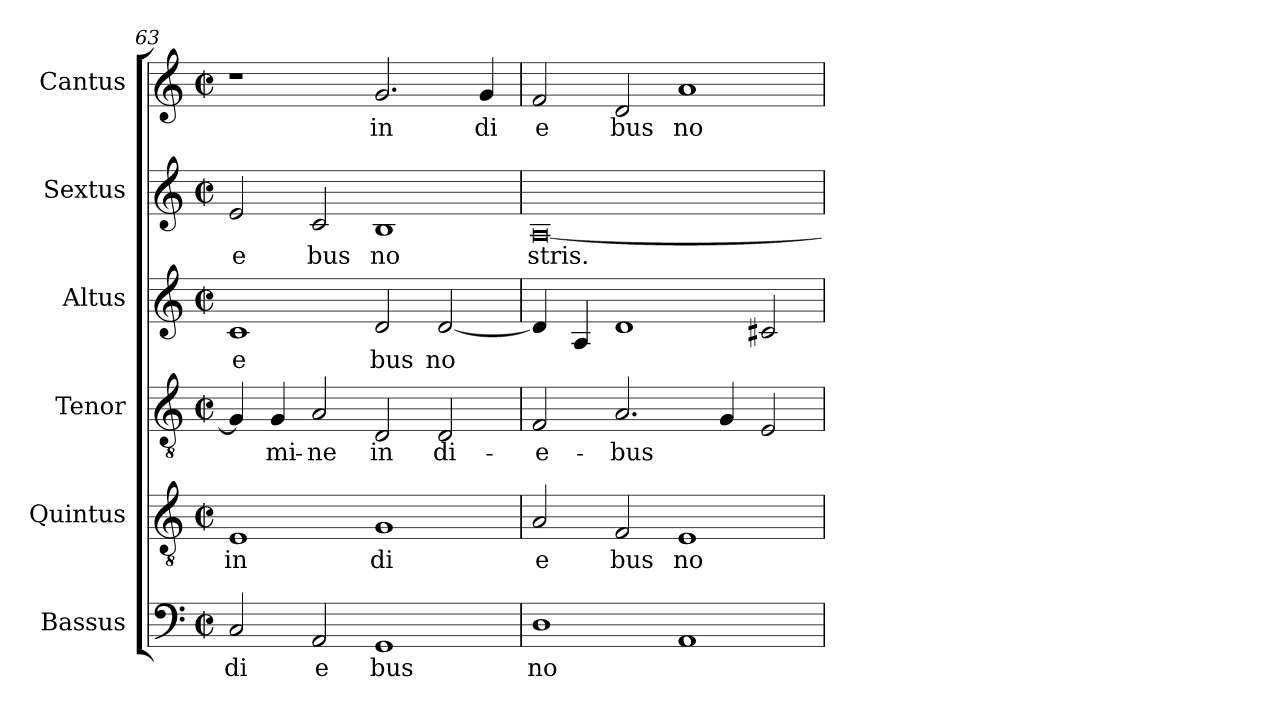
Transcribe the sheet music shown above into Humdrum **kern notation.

**kern	**text	**kern	**text	**kern	**text	**kern	**text	**kern	**text	**kern	**text
*part6	*part6	*part5	*part5	*part4	*part4	*part3	*part3	*part2	*part2	*part1	*part1
*staff6	*staff6	*staff5	*staff5	*staff4	*staff4	*staff3	*staff3	*staff2	*staff2	*staff1	*staff1
*I"Bassus	*	*I"Quintus	*	*I"Tenor	*	*I"Altus	*	*I"Sextus	*	*I"Cantus	*
*clefF4	*	*clefGv2	*	*clefGv2	*	*clefG2	*	*clefG2	*	*clefG2	*
*k[]	*	*k[]	*	*k[]	*	*k[]	*	*k[]	*	*k[]	*
*C:	*	*C:	*	*C:	*	*C:	*	*C:	*	*C:	*
*M2/2	*	*M2/2	*	*M2/2	*	*M2/2	*	*M2/2	*	*M2/2	*
*met(c|)	*	*met(c|)	*	*met(c|)	*	*met(c|)	*	*met(c|)	*	*met(c|)	*
=63	=63	=63	=63	=63	=63	=63	=63	=63	=63	=63	=63
!	!LO:LY:b	!	!LO:LY:b:cj	!	!LO:LY:b:cj	!	!LO:LY:b:cj	!	!LO:LY:b:cj	!	!
2C/	di	1E	in	4G/]	--	1c	e	2e/	e	1r	.
!	!	!	!	!	!LO:LY:b:cj	!	!	!	!	!	!
.	.	.	.	4G/	-mi-	.	.	.	.	.	.
!	!LO:LY:b	!	!	!	!LO:LY:b:cj	!	!	!	!LO:LY:b:cj	!	!
2AA/	e	.	.	2A/	-ne	.	.	2c/	bus	.	.
!	!LO:LY:b	!	!LO:LY:b:cj	!	!LO:LY:b:cj	!	!LO:LY:b:cj	!	!LO:LY:b:cj	!	!LO:LY:b:cj
1GG	bus	1G	di	2D/	in	2d/	bus	1B	no	2.g/	in
!	!	!	!	!	!LO:LY:b:cj	!	!LO:LY:b:cj	!	!	!	!
.	.	.	.	2D/	di-	[<2d/	no	.	.	.	.
!	!	!	!	!	!	!	!	!	!	!	!LO:LY:b:cj
.	.	.	.	.	.	.	.	.	.	4g/	di
=64	=64	=64	=64	=64	=64	=64	=64	=64	=64	=64	=64
!	!LO:LY:b	!	!LO:LY:b:cj	!	!LO:LY:b:cj	!	!LO:LY:b:cj	!	!LO:LY:b:cj	!	!LO:LY:b:cj
1D	no	2A/	e	2F/	-e-	4d/]	.	[<0A	stris.	2f/	e
!	!	!	!	!	!	!	!LO:LY:b:cj	!	!	!	!
.	.	.	.	.	.	4A/	.	.	.	.	.
!	!	!	!LO:LY:b:cj	!	!LO:LY:b:cj	!	!LO:LY:b:cj	!	!	!	!LO:LY:b:cj
.	.	2F/	bus	2.A/	-bus	1d	.	.	.	2d/	bus
!	!LO:LY:b	!	!LO:LY:b:cj	!	!	!	!	!	!	!	!LO:LY:b:cj
1AA	.	1E	no	.	.	.	.	.	.	1a	no
!	!	!	!	!	!LO:LY:b:cj	!	!	!	!	!	!
.	.	.	.	4G/	.	.	.	.	.	.	.
!	!	!	!	!	!LO:LY:b:cj	!	!LO:LY:b:cj	!	!	!	!
.	.	.	.	2E/	.	2c#/	.	.	.	.	.
=	=	=	=	=	=	=	=	=	=	=	=
*-	*-	*-	*-	*-	*-	*-	*-	*-	*-	*-	*-
